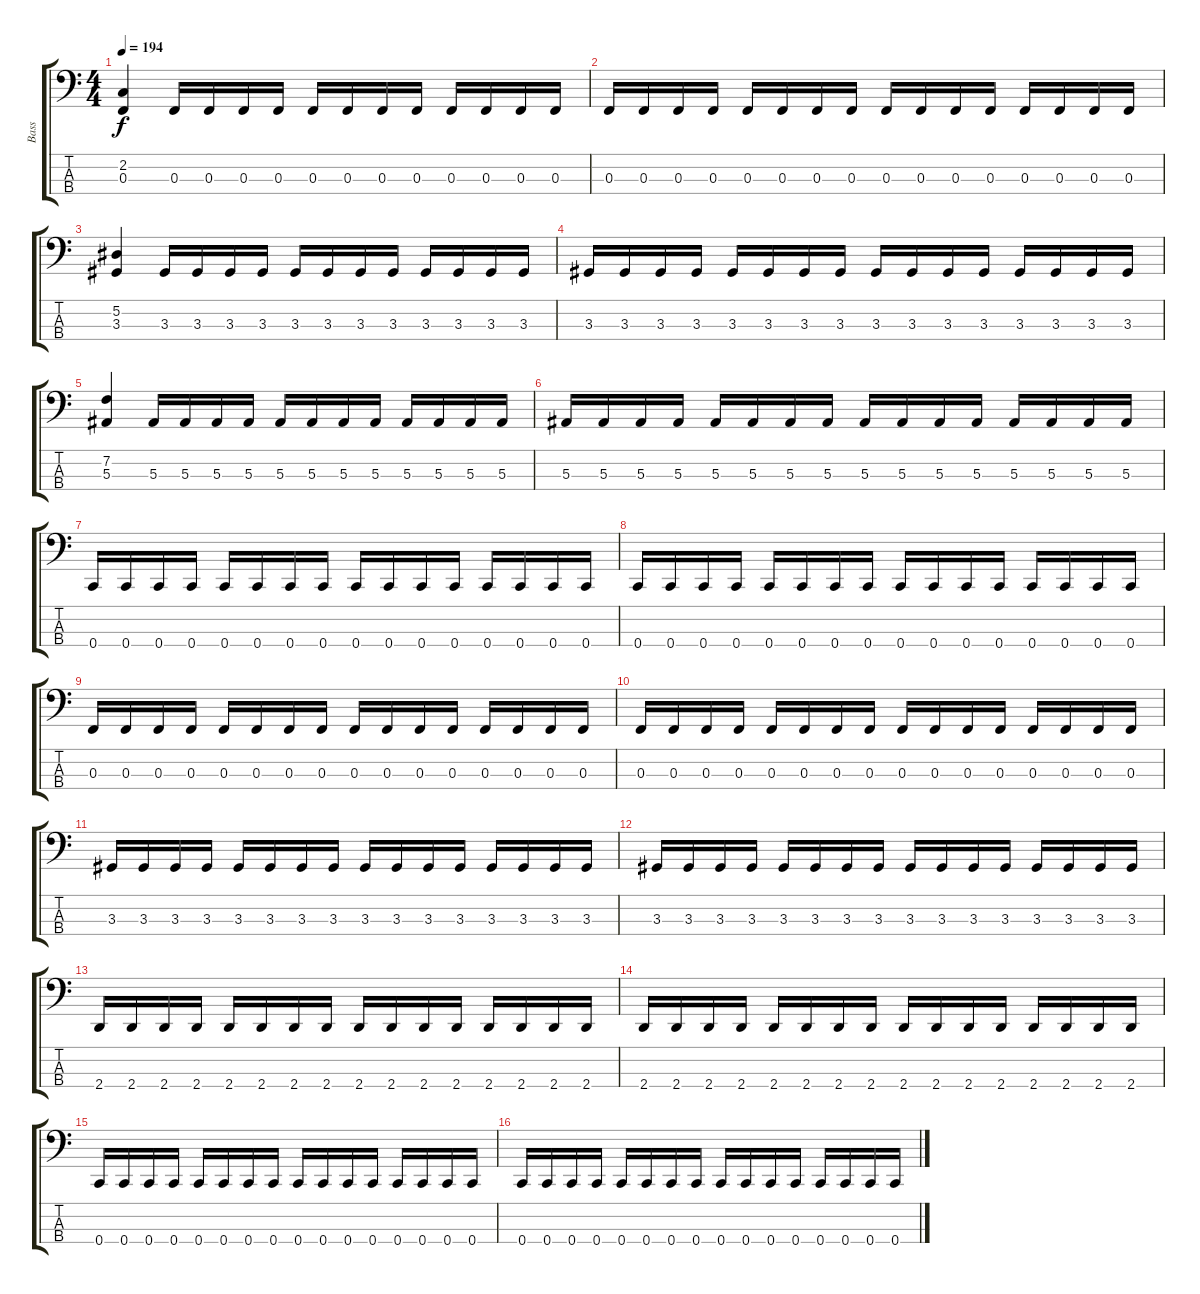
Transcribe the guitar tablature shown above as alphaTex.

\track ("Bass" "Bass") {instrument electricbassfinger}
\staff {score tabs}
\tuning (Eb2 Bb1 F1 C1) {hide}
\ts (4 4)
\tempo 194
\clef f4
\ks c
(2.2 0.3).4{dy f} 0.3.16 0.3.16 0.3.16 0.3.16 0.3.16 0.3.16 0.3.16 0.3.16 0.3.16 0.3.16 0.3.16 0.3.16 |
0.3.16 0.3.16 0.3.16 0.3.16 0.3.16 0.3.16 0.3.16 0.3.16 0.3.16 0.3.16 0.3.16 0.3.16 0.3.16 0.3.16 0.3.16 0.3.16 |
(5.2 3.3).4 3.3.16 3.3.16 3.3.16 3.3.16 3.3.16 3.3.16 3.3.16 3.3.16 3.3.16 3.3.16 3.3.16 3.3.16 |
3.3.16 3.3.16 3.3.16 3.3.16 3.3.16 3.3.16 3.3.16 3.3.16 3.3.16 3.3.16 3.3.16 3.3.16 3.3.16 3.3.16 3.3.16 3.3.16 |
(7.2 5.3).4 5.3.16 5.3.16 5.3.16 5.3.16 5.3.16 5.3.16 5.3.16 5.3.16 5.3.16 5.3.16 5.3.16 5.3.16 |
5.3.16 5.3.16 5.3.16 5.3.16 5.3.16 5.3.16 5.3.16 5.3.16 5.3.16 5.3.16 5.3.16 5.3.16 5.3.16 5.3.16 5.3.16 5.3.16 |
0.4.16 0.4.16 0.4.16 0.4.16 0.4.16 0.4.16 0.4.16 0.4.16 0.4.16 0.4.16 0.4.16 0.4.16 0.4.16 0.4.16 0.4.16 0.4.16 |
0.4.16 0.4.16 0.4.16 0.4.16 0.4.16 0.4.16 0.4.16 0.4.16 0.4.16 0.4.16 0.4.16 0.4.16 0.4.16 0.4.16 0.4.16 0.4.16 |
0.3.16 0.3.16 0.3.16 0.3.16 0.3.16 0.3.16 0.3.16 0.3.16 0.3.16 0.3.16 0.3.16 0.3.16 0.3.16 0.3.16 0.3.16 0.3.16 |
0.3.16 0.3.16 0.3.16 0.3.16 0.3.16 0.3.16 0.3.16 0.3.16 0.3.16 0.3.16 0.3.16 0.3.16 0.3.16 0.3.16 0.3.16 0.3.16 |
3.3.16 3.3.16 3.3.16 3.3.16 3.3.16 3.3.16 3.3.16 3.3.16 3.3.16 3.3.16 3.3.16 3.3.16 3.3.16 3.3.16 3.3.16 3.3.16 |
3.3.16 3.3.16 3.3.16 3.3.16 3.3.16 3.3.16 3.3.16 3.3.16 3.3.16 3.3.16 3.3.16 3.3.16 3.3.16 3.3.16 3.3.16 3.3.16 |
2.4.16 2.4.16 2.4.16 2.4.16 2.4.16 2.4.16 2.4.16 2.4.16 2.4.16 2.4.16 2.4.16 2.4.16 2.4.16 2.4.16 2.4.16 2.4.16 |
2.4.16 2.4.16 2.4.16 2.4.16 2.4.16 2.4.16 2.4.16 2.4.16 2.4.16 2.4.16 2.4.16 2.4.16 2.4.16 2.4.16 2.4.16 2.4.16 |
0.4.16 0.4.16 0.4.16 0.4.16 0.4.16 0.4.16 0.4.16 0.4.16 0.4.16 0.4.16 0.4.16 0.4.16 0.4.16 0.4.16 0.4.16 0.4.16 |
0.4.16 0.4.16 0.4.16 0.4.16 0.4.16 0.4.16 0.4.16 0.4.16 0.4.16 0.4.16 0.4.16 0.4.16 0.4.16 0.4.16 0.4.16 0.4.16
